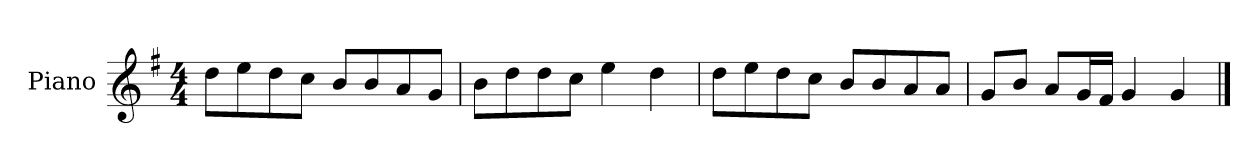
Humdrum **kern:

**kern
*part1
*staff1
*I"Piano
*I'P-no
*clefG2
*k[f#]
*M4/4
*MM90
=1
8dd\L
8ee\
8dd\
8cc\J
8b/L
8b/
8a/
8g/J
=2
8b\L
8dd\
8dd\
8cc\J
4ee\
4dd\
=3
8dd\L
8ee\
8dd\
8cc\J
8b/L
8b/
8a/
8a/J
=4
8g/L
8b/J
8a/L
16g/L
16f#/JJ
4g/
4g/
==
*-
